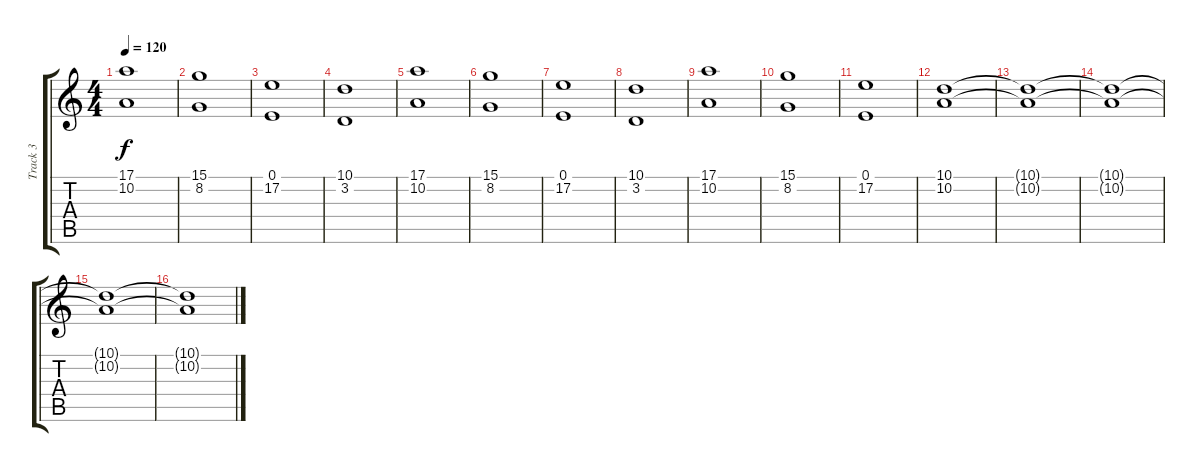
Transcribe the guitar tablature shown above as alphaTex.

\track ("Track 3" "Track 3") {instrument synthstrings1}
\staff {score tabs}
\tuning (E4 B3 G3 D3 A2 D2) {hide}
\ts (4 4)
\tempo 120
\clef g2
\ks c
(17.1 10.2).1{dy f} |
(15.1 8.2).1 |
(0.1 17.2).1 |
(10.1 3.2).1 |
(17.1 10.2).1 |
(15.1 8.2).1 |
(0.1 17.2).1 |
(10.1 3.2).1 |
(17.1 10.2).1 |
(15.1 8.2).1 |
(0.1 17.2).1 |
(10.1 10.2).1 |
(10.1{t} 10.2{t}).1 |
(10.1{t} 10.2{t}).1 |
(10.1{t} 10.2{t}).1 |
(10.1{t} 10.2{t}).1
